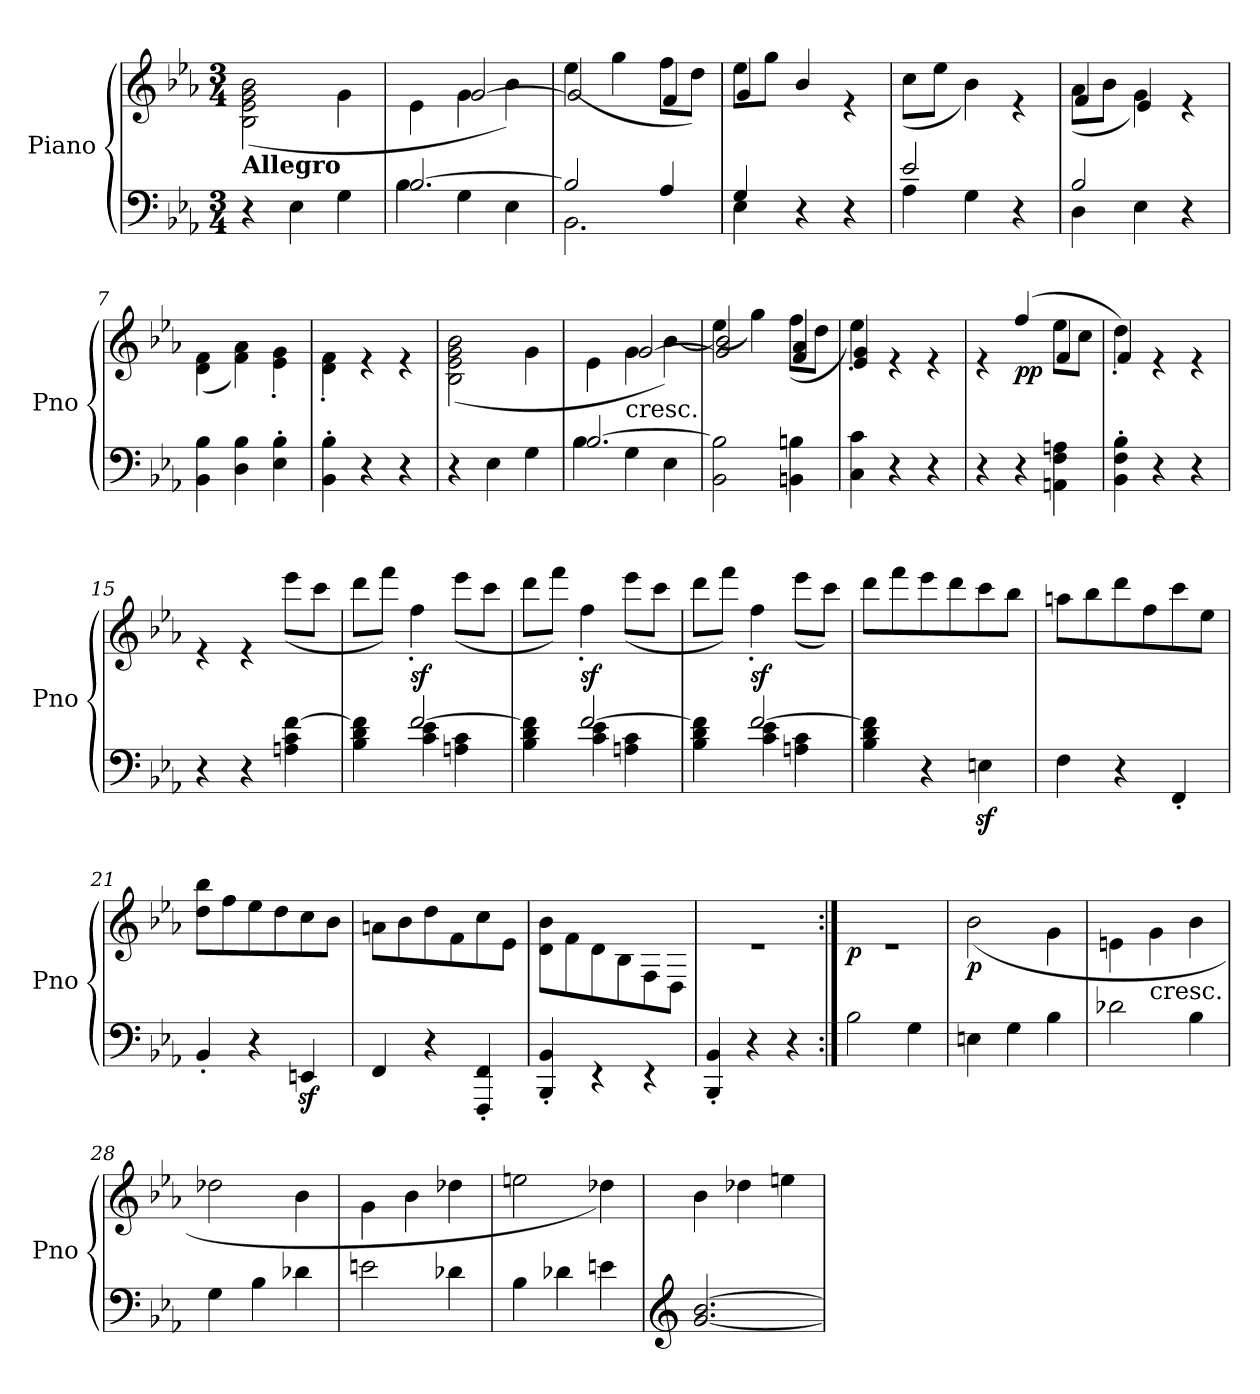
**kern	**kern	**dynam
*part1	*part1	*part1
*staff2	*staff1	*staff1/2
*I"Piano	*	*
*I'Pno	*	*
*clefF4	*clefG2	*
*k[b-e-a-]	*k[b-e-a-]	*
*E-:	*E-:	*
*M3/4	*M3/4	*
*MM132	*MM132	*
=1	=1	=1
*	*^	*
!	!LO:TX:b:B:t=Allegro	!	!
!	!	!	!LO:DY:b
4r	2.ryy	(>2B-\ 2e-\ 2g\ 2b-\	other-dynamics
4E-\	.	.	.
4G\	.	4g\	.
=2	=2	=2	=2
*^	*	*^	*
[2.B-/	4B-\	2.ryy	4e-\	4ryy	.
.	4G\	.	4g\	[2g/	.
.	4E-\	.	4b-\)	.	.
=3	=3	=3	=3	=3	=3
2B-/]	2.BB-\	2.ryy	(<4ee-\	2g/]	.
.	.	.	4gg\	.	.
4A-/	.	.	8ff\L	4f/	.
.	.	.	8dd\J)	.	.
=4	=4	=4	=4	=4	=4
4G/	4E-\	2.ryy	8ee-\L	4g/	.
.	.	.	8gg\J	.	.
4r	4ryy	.	4b-/	4ryy	.
4r	4ryy	.	4r	4ryy	.
*	*	*	*v	*v	*
=5	=5	=5	=5	=5
2e-/	4A-\	2.ryy	(<8cc\L	.
.	.	.	8ee-\J	.
.	4G\	.	4b-\)	.
4r	4ryy	.	4r	.
=6	=6	=6	=6	=6
*	*	*	*^	*
2B-/	4D\	2.ryy	(<8a-\L	4f/	.
.	.	.	8b-\J	.	.
.	4E-\	.	4g\)	4e-/	.
4r	4ryy	.	4r	4ryy	.
*v	*v	*	*	*	*
*	*	*v	*v	*
=7	=7	=7	=7
4BB-\ 4B-\	2.ryy	(<4d\ 4f\	.
4D\ 4B-\	.	4f\ 4a-\)	.
4E-\' 4B-\'	.	4e-\' 4g\'	.
=8	=8	=8	=8
4BB-\' 4B-\'	2.ryy	4d\' 4f\'	.
4r	.	4r	.
4r	.	4r	.
=9	=9	=9	=9
4r	2.ryy	(>2B-\ 2e-\ 2g\ 2b-\	.
4E-\	.	.	.
4G\	.	4g\	.
!!LO:LB:g=z
=10	=10	=10	=10
*^	*	*^	*
[2.B-/	4B-\	2.ryy	4e-\	4ryy	.
!	!	!	!LO:TX:b:t=cresc.	!	!
.	4G\	.	4g\	[2g/	.
.	4E-\	.	[4b-\)	.	.
*v	*v	*	*	*	*
=11	=11	=11	=11	=11
2BB-\ 2B-\]	2.ryy	(<4ee-\	2g/] 2b-/]	.
.	.	4gg\)	.	.
4BBn\ 4Bn\	.	(<8ff\L	4f/ 4a-/	.
.	.	8dd\J	.	.
=12	=12	=12	=12	=12
4C\ 4c\	2.ryy	4ee-'\)	4e-/ 4g/	.
4r	.	4r	4ryy	.
4r	.	4r	4ryy	.
=13	=13	=13	=13	=13
4r	2.ryy	4r	4ryy	.
!	!	!	!	!LO:DY:b
4r	.	(>4ff/	4ryy	pp
4AAn\ 4F\ 4An\	.	8ee-\L	4f/	.
.	.	8cc\J	.	.
=14	=14	=14	=14	=14
4BB-\' 4F\' 4B-\'	2.ryy	4dd'\)	4f/	.
4r	.	4r	4ryy	.
4r	.	4r	4ryy	.
*	*	*v	*v	*
=15	=15	=15	=15
4r	2.ryy	4r	.
4r	.	4r	.
4An\ 4c\ [4f\	.	(<8eee-\L	.
.	.	8ccc\J	.
=16	=16	=16	=16
*^	*	*	*
4ryy	4B-\ 4d\ 4f\]	2.ryy	8ddd\L	.
.	.	.	8fff\J)	.
!	!	!	!	!LO:DY:b
[2f/	4c\ 4e-\	.	4ff'\	sf
.	4An\ 4c\	.	(<8eee-\L	.
.	.	.	8ccc\J	.
!!LO:LB:g=z	!!
=17	=17	=17	=17	=17
4ryy	4B-\ 4d\ 4f\]	2.ryy	8ddd\L	.
.	.	.	8fff\J)	.
!	!	!	!	!LO:DY:b
[2f/	4c\ 4e-\	.	4ff'\	sf
.	4An\ 4c\	.	(<8eee-\L	.
.	.	.	8ccc\J	.
=18	=18	=18	=18	=18
4ryy	4B-\ 4d\ 4f\]	2.ryy	8ddd\L	.
.	.	.	8fff\J)	.
!	!	!	!	!LO:DY:b
[2f/	4c\ 4e-\	.	4ff'\	sf
.	4An\ 4c\	.	(<8eee-\L	.
.	.	.	8ccc\J)	.
*v	*v	*	*	*
=19	=19	=19	=19
4B-\ 4d\ 4f\]	2.ryy	8ddd\L	.
.	.	8fff\	.
4r	.	8eee-\	.
.	.	8ddd\	.
4Enz<\	.	8ccc\	.
.	.	8bb-\J	.
=20	=20	=20	=20
4F\	2.ryy	8aan\L	.
.	.	8bb-\	.
4r	.	8ddd\	.
.	.	8ff\	.
4FF'/	.	8ccc\	.
.	.	8ee-\J	.
=21	=21	=21	=21
4BB-'/	2.ryy	8dd\ 8bb-\L	.
.	.	8ff\	.
4r	.	8ee-\	.
.	.	8dd\	.
4EEnz</	.	8cc\	.
.	.	8b-\J	.
=22	=22	=22	=22
4FF/	2.ryy	8an\L	.
.	.	8b-\	.
4r	.	8dd\	.
.	.	8f\	.
4FFF/' 4FF/'	.	8cc\	.
.	.	8e-\J	.
!!LO:LB:g=z	!!
=23	=23	=23	=23
4BBB-/' 4BB-/'	2.ryy	8d\ 8b-\L	.
.	.	8f\	.
4rEE	.	8d\	.
.	.	8B-\	.
4rEE	.	8F\	.
.	.	8D\J	.
=24	=24	=24	=24
4BBB-/' 4BB-/'	2.ryy	2.r	.
4r	.	.	.
4r	.	.	.
=25:|!	=25:|!	=25:|!	=25:|!
!	!	!	!LO:DY:b
2B-\	2.ryy	2.r	p
4G\	.	.	.
=26	=26	=26	=26
!	!	!	!LO:DY:b
4En\	2.ryy	(<2b-\	p
4G\	.	.	.
4B-\	.	4g\	.
=27	=27	=27	=27
2d-X\	2.ryy	4en\	.
!	!	!LO:TX:b:t=cresc.	!
.	.	4g\	.
4B-\	.	4b-\	.
=28	=28	=28	=28
4G\	2.ryy	2dd-X\	.
4B-\	.	.	.
4d-X\	.	4b-\	.
=29	=29	=29	=29
2en\	2.ryy	4g\	.
.	.	4b-\	.
4d-X\	.	4dd-X\	.
=30	=30	=30	=30
4B-\	2.ryy	2een\	.
4d-X\	.	.	.
4en\	.	4dd-X\)	.
=31	=31	=31	=31
*clefG2	*	*	*
[2.g/ [2.b-/	2.ryy	4b-\	.
.	.	4dd-X\	.
.	.	4een\	.
*	*v	*v	*
=	=	=
*-	*-	*-
